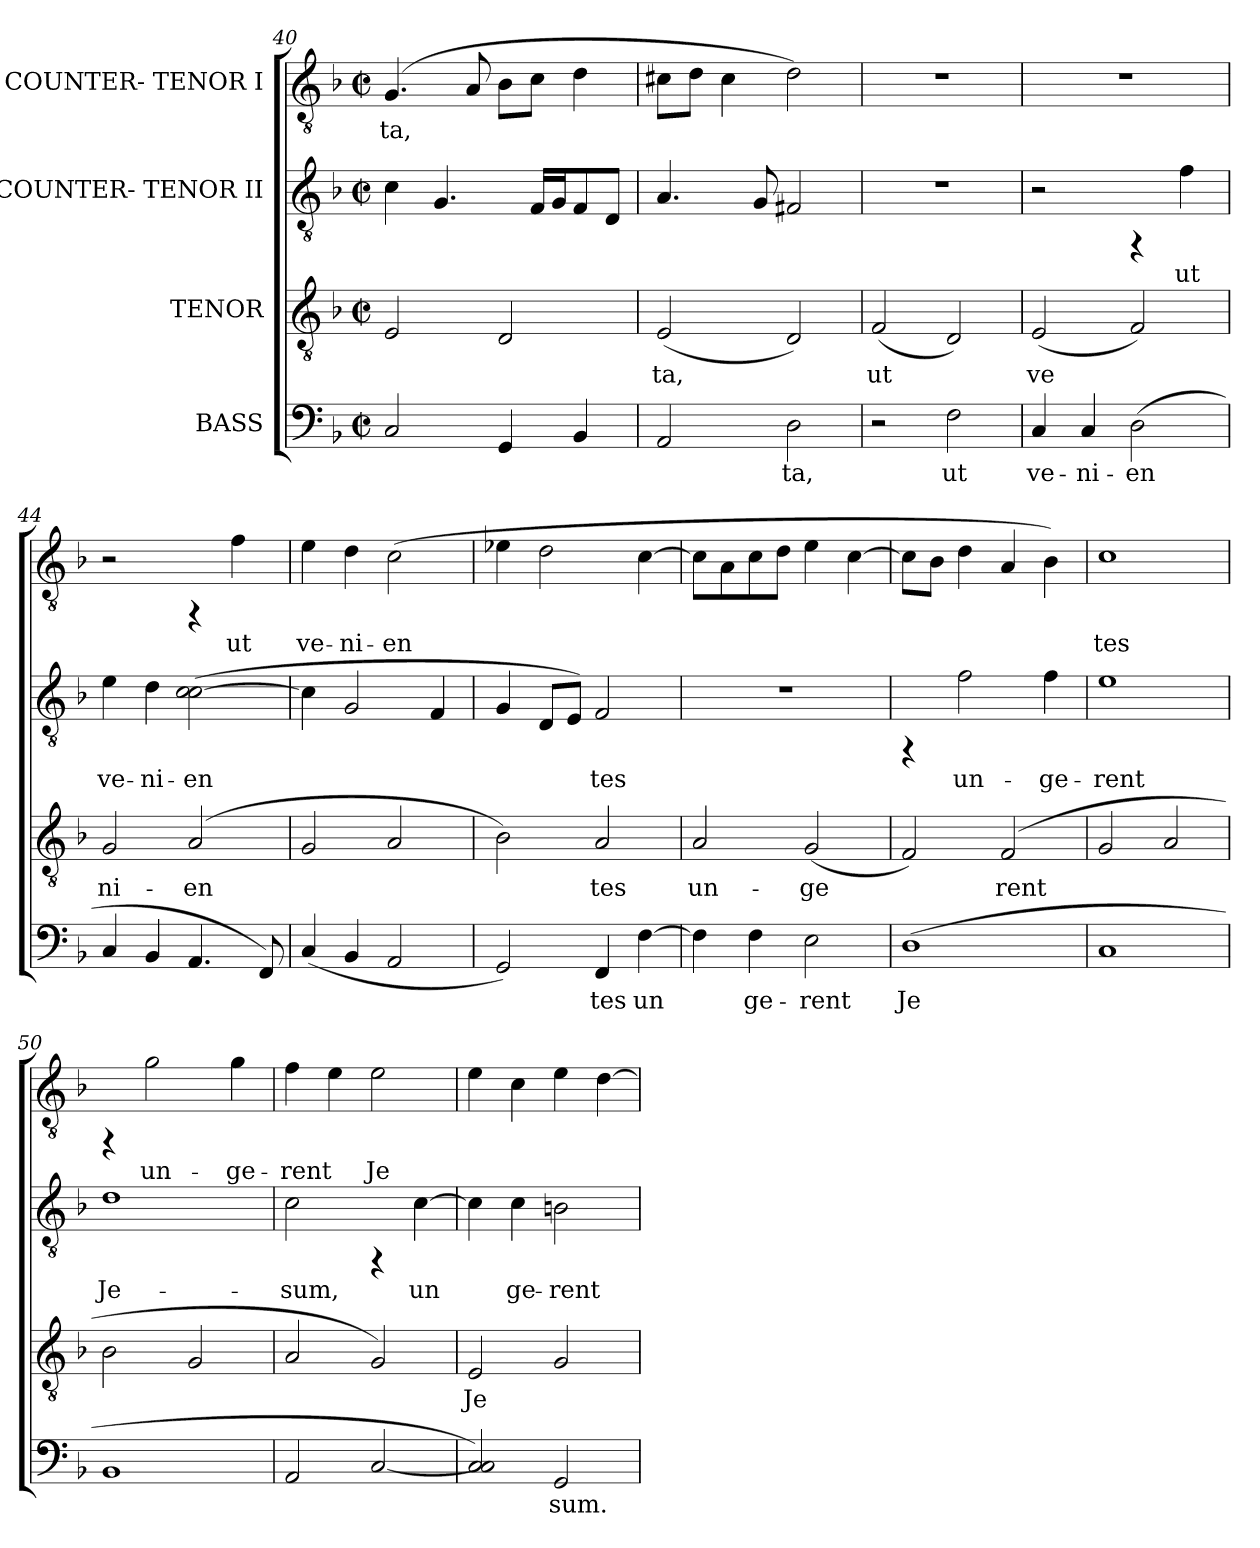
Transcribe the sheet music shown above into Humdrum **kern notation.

**kern	**text	**kern	**text	**kern	**text	**kern	**text
*part4	*part4	*part3	*part3	*part2	*part2	*part1	*part1
*staff4	*staff4	*staff3	*staff3	*staff2	*staff2	*staff1	*staff1
*I"BASS	*	*I"TENOR	*	*I"COUNTER-  TENOR II	*	*I"COUNTER-  TENOR I	*
*clefF4	*	*clefGv2	*	*clefGv2	*	*clefGv2	*
*k[b-]	*	*k[b-]	*	*k[b-]	*	*k[b-]	*
*F:	*	*F:	*	*F:	*	*F:	*
*M2/2	*	*M2/2	*	*M2/2	*	*M2/2	*
*met(c|)	*	*met(c|)	*	*met(c|)	*	*met(c|)	*
=40	=40	=40	=40	=40	=40	=40	=40
!	!LO:LY:b:cj	!	!LO:LY:b:cj	!	!LO:LY:b:cj	!	!LO:LY:b:cj
2C/	--	2E/	--	4c\	.	(>4.G/	-ta,
!	!	!	!	!	!LO:LY:b:cj	!	!
.	.	.	.	4.G/	.	.	.
!	!	!	!	!	!	!	!LO:LY:b:cj
.	.	.	.	.	.	8A/	.
!	!LO:LY:b:cj	!	!LO:LY:b:cj	!	!	!	!LO:LY:b:cj
4GG/	--	2D/	--	.	.	8B-\L	.
!	!	!	!	!	!LO:LY:b:cj	!	!LO:LY:b:cj
.	.	.	.	16F/L	.	8c\J	.
!	!	!	!	!	!LO:LY:b:cj	!	!
.	.	.	.	16G/	.	.	.
!	!LO:LY:b:cj	!	!	!	!LO:LY:b:cj	!	!LO:LY:b:cj
4BB-/	--	.	.	8F/	.	4d\	.
!	!	!	!	!	!LO:LY:b:cj	!	!
.	.	.	.	8D/J	.	.	.
=41	=41	=41	=41	=41	=41	=41	=41
!	!LO:LY:b:cj	!	!LO:LY:b:cj	!	!LO:LY:b:cj	!	!LO:LY:b:cj
2AA/	--	(<2E/	-ta,	4.A/	.	8c#\L	.
!	!	!	!	!	!	!	!LO:LY:b:cj
.	.	.	.	.	.	8d\J	.
!	!	!	!	!	!	!	!LO:LY:b:cj
.	.	.	.	.	.	4c#\	.
!	!	!	!	!	!LO:LY:b:cj	!	!
.	.	.	.	8G/	.	.	.
!	!LO:LY:b:cj	!	!LO:LY:b:cj	!	!LO:LY:b:cj	!	!LO:LY:b:cj
2D\	-ta,	2D/)	.	2F#X/	.	2d\)	.
=42	=42	=42	=42	=42	=42	=42	=42
!	!	!	!LO:LY:b:cj	!	!	!	!
2r	.	(<2F/	ut	1r	.	1r	.
!	!LO:LY:b:cj	!	!LO:LY:b:cj	!	!	!	!
2F\	ut	2D/)	.	.	.	.	.
=43	=43	=43	=43	=43	=43	=43	=43
!	!LO:LY:b:cj	!	!LO:LY:b:cj	!	!	!	!
4C/	ve-	(<2E/	ve-	2r	.	1r	.
!	!LO:LY:b:cj	!	!	!	!	!	!
4C/	-ni-	.	.	.	.	.	.
!	!LO:LY:b:cj	!	!LO:LY:b:cj	!	!	!	!
(>2D\	-en-	2F/)	--	4rFF	.	.	.
!	!	!	!	!	!LO:LY:b:cj	!	!
.	.	.	.	4f\	ut	.	.
=44	=44	=44	=44	=44	=44	=44	=44
!	!LO:LY:b:cj	!	!LO:LY:b:cj	!	!LO:LY:b:cj	!	!
4C/	--	2G/	-ni-	4e\	ve-	2r	.
!	!LO:LY:b:cj	!	!	!	!LO:LY:b:cj	!	!
4BB-/	--	.	.	4d\	-ni-	.	.
!	!LO:LY:b:cj	!	!LO:LY:b:cj	!	!LO:LY:b:cj	!	!
4.AA/	--	(>2A/	-en-	(>2c\ [<2c\	-en-	4rFF	.
!	!	!	!	!	!	!	!LO:LY:b:cj
.	.	.	.	.	.	4f\	ut
!	!LO:LY:b:cj	!	!	!	!	!	!
8FF/)	--	.	.	.	.	.	.
!!LO:PB:g=z
=45	=45	=45	=45	=45	=45	=45	=45
!	!LO:LY:b:cj	!	!LO:LY:b:cj	!	!LO:LY:b:cj	!	!LO:LY:b:cj
(>4C/	--	2G/	--	4c\]	--	4e\	ve-
!	!LO:LY:b:cj	!	!	!	!LO:LY:b:cj	!	!LO:LY:b:cj
4BB-/	--	.	.	2G/	--	4d\	-ni-
!	!LO:LY:b:cj	!	!LO:LY:b:cj	!	!	!	!LO:LY:b:cj
2AA/	--	2A/	--	.	.	(>2c\	-en-
!	!	!	!	!	!LO:LY:b:cj	!	!
.	.	.	.	4F/	--	.	.
=46	=46	=46	=46	=46	=46	=46	=46
!	!LO:LY:b:cj	!	!LO:LY:b:cj	!	!LO:LY:b:cj	!	!LO:LY:b:cj
2GG/)	--	2B-\)	--	4G/	--	4e-X\	--
!	!	!	!	!	!LO:LY:b:cj	!	!LO:LY:b:cj
.	.	.	.	8D/L	--	2d\	--
!	!	!	!	!	!LO:LY:b:cj	!	!
.	.	.	.	8E/J)	--	.	.
!	!LO:LY:b:cj	!	!LO:LY:b:cj	!	!LO:LY:b:cj	!	!
4FF/	-tes	2A/	-tes	2F/	-tes	.	.
!	!LO:LY:b:cj	!	!	!	!	!	!LO:LY:b:cj
[>4F\	un-	.	.	.	.	[>4c\	--
=47	=47	=47	=47	=47	=47	=47	=47
!	!LO:LY:b:cj	!	!LO:LY:b:cj	!	!	!	!LO:LY:b:cj
4F\]	--	2A/	un-	1r	.	8c\L]	--
!	!	!	!	!	!	!	!LO:LY:b:cj
.	.	.	.	.	.	8A\	--
!	!LO:LY:b:cj	!	!	!	!	!	!LO:LY:b:cj
4F\	-ge-	.	.	.	.	8c\	--
!	!	!	!	!	!	!	!LO:LY:b:cj
.	.	.	.	.	.	8d\J	--
!	!LO:LY:b:cj	!	!LO:LY:b:cj	!	!	!	!LO:LY:b:cj
2E\	-rent	(<2G/	-ge-	.	.	4e\	--
!	!	!	!	!	!	!	!LO:LY:b:cj
.	.	.	.	.	.	[>4c\	--
=48	=48	=48	=48	=48	=48	=48	=48
!	!LO:LY:b:cj	!	!LO:LY:b:cj	!	!	!	!LO:LY:b:cj
(>1D	Je-	2F/)	--	4rFF	.	8c\L]	--
!	!	!	!	!	!	!	!LO:LY:b:cj
.	.	.	.	.	.	8B-\J	--
!	!	!	!	!	!LO:LY:b:cj	!	!LO:LY:b:cj
.	.	.	.	2f\	un-	4d\	--
!	!	!	!LO:LY:b:cj	!	!	!	!LO:LY:b:cj
.	.	(>2F/	-rent	.	.	4A/	--
!	!	!	!	!	!LO:LY:b:cj	!	!LO:LY:b:cj
.	.	.	.	4f\	-ge-	4B-\)	--
=49	=49	=49	=49	=49	=49	=49	=49
!	!LO:LY:b:cj	!	!LO:LY:b:cj	!	!LO:LY:b:cj	!	!LO:LY:b:cj
1C	--	2G/	.	1e	-rent	1c	-tes
!	!	!	!LO:LY:b:cj	!	!	!	!
.	.	2A/	.	.	.	.	.
=50	=50	=50	=50	=50	=50	=50	=50
!	!LO:LY:b:cj	!	!LO:LY:b:cj	!	!LO:LY:b:cj	!	!
1BB-	--	2B-\	.	1d	Je-	4rFF	.
!	!	!	!	!	!	!	!LO:LY:b:cj
.	.	.	.	.	.	2g\	un-
!	!	!	!LO:LY:b:cj	!	!	!	!
.	.	2G/	.	.	.	.	.
!	!	!	!	!	!	!	!LO:LY:b:cj
.	.	.	.	.	.	4g\	-ge-
=51	=51	=51	=51	=51	=51	=51	=51
!	!LO:LY:b:cj	!	!LO:LY:b:cj	!	!LO:LY:b:cj	!	!LO:LY:b:cj
2AA/	--	2A/	.	2c\	-sum,	4f\	-rent
!	!	!	!	!	!	!	!LO:LY:b:cj
.	.	.	.	.	.	4e\	.
!	!LO:LY:b:cj	!	!LO:LY:b:cj	!	!	!	!LO:LY:b:cj
[>2C/	--	2G/)	.	4rFF	.	2e\	Je-
!	!	!	!	!	!LO:LY:b:cj	!	!
.	.	.	.	[>4c\	un-	.	.
!!LO:PB:g=z
=52	=52	=52	=52	=52	=52	=52	=52
!	!LO:LY:b:cj	!	!LO:LY:b:cj	!	!LO:LY:b:cj	!	!LO:LY:b:cj
2C/ 2C/])	--	2E/	Je-	4c\]	--	4e\	--
!	!	!	!	!	!LO:LY:b:cj	!	!LO:LY:b:cj
.	.	.	.	4c\	-ge-	4c\	--
!	!LO:LY:b:cj	!	!LO:LY:b:cj	!	!LO:LY:b:cj	!	!LO:LY:b:cj
2GG/	-sum.	2G/	--	2Bn\	-rent	4e\	--
!	!	!	!	!	!	!	!LO:LY:b:cj
.	.	.	.	.	.	[>4d\	--
=	=	=	=	=	=	=	=
*-	*-	*-	*-	*-	*-	*-	*-
